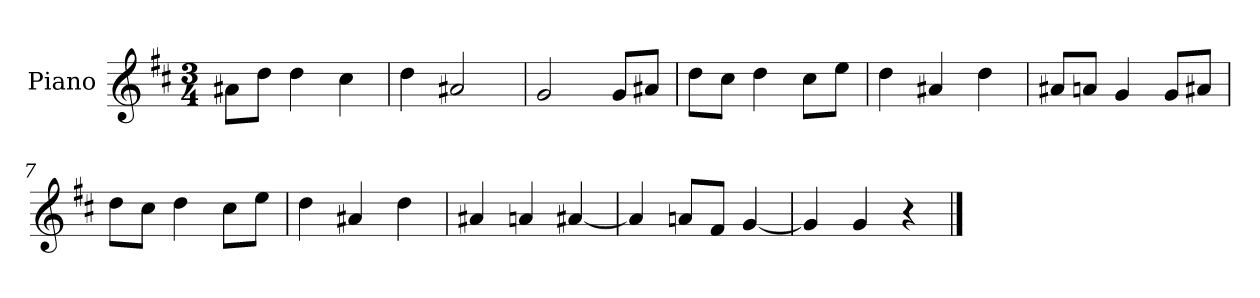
**kern
*part1
*staff1
*I"Piano
*I'P-no
*clefG2
*k[f#c#]
*M3/4
*MM178
=1
8a#X\L
8dd\J
4dd\
4cc#\
=2
4dd\
2a#X/
=3
2g/
8g/L
8a#X/J
=4
8dd\L
8cc#\J
4dd\
8cc#\L
8ee\J
=5
4dd\
4a#X/
4dd\
=6
8a#X/L
8an/J
4g/
8g/L
8a#X/J
=7
8dd\L
8cc#\J
4dd\
8cc#\L
8ee\J
=8
4dd\
4a#X/
4dd\
!!LO:LB:g=z
=9
4a#X/
4an/
[4a#X/
=10
4a#/]
8an/L
8f#/J
[4g/
=11
4g/]
4g/
4r
==
*-
